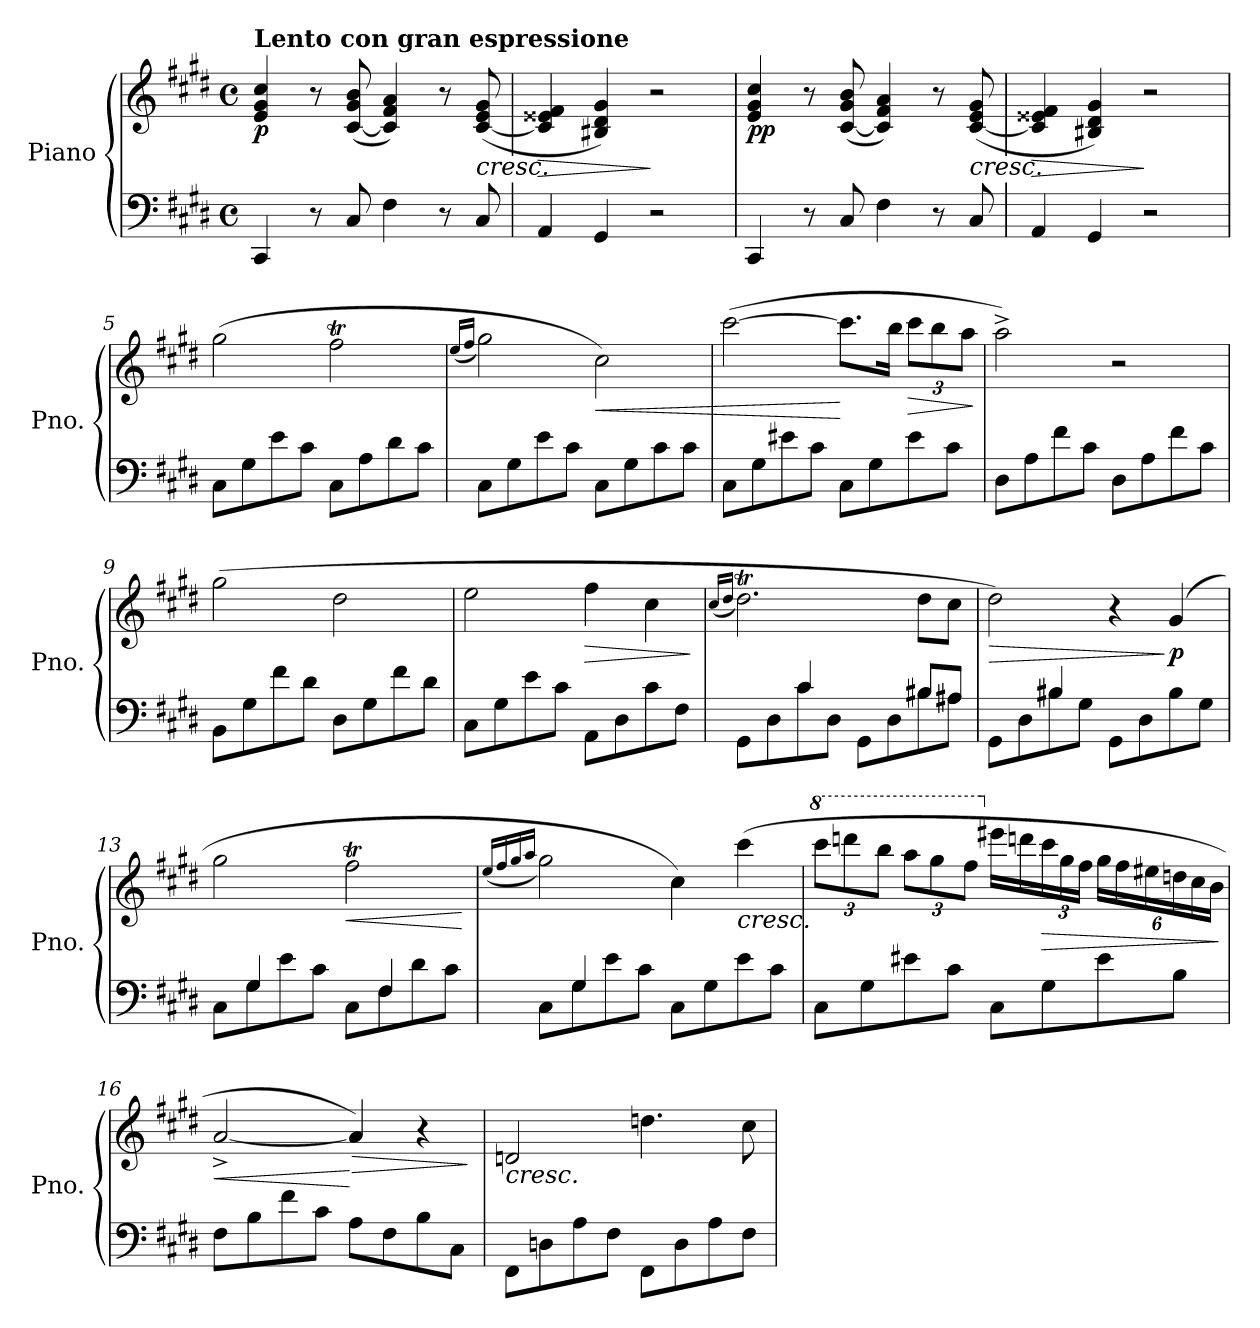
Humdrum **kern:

**kern	**kern	**dynam
*part1	*part1	*part1
*staff2	*staff1	*staff1/2
*I"Piano	*	*
*I'Pno.	*	*
*clefF4	*clefG2	*
*k[f#c#g#d#]	*k[f#c#g#d#]	*
*M4/4	*M4/4	*
*met(c)	*met(c)	*
=1	=1	=1
!	!LO:TX:a:B:t=Lento con gran espressione	!
!	!	!LO:DY:b
4CC#/	4e/ 4g#/ 4cc#/	p
8r	8r	.
8C#/	(>[8c#/ 8g#/ 8b/	.
4F#\	4c#/] 4f#/ 4a/)	.
8r	8r	.
!	!	!LO:HP:b
8C#/	(>[8c#/ 8e/ 8g#/	<
=2	=2	=2
!	!	!LO:HP:b
4AA/	4c#/] 4e##X/ 4f#/	>
4GG#/	4B#X/ 4d#/ 4g#/)	[
2r	2r	]
=3	=3	=3
!	!	!LO:DY:b
4CC#/	4e/ 4g#/ 4cc#/	pp
8r	8r	.
8C#/	(>[8c#/ 8g#/ 8b/	.
4F#\	4c#/] 4f#/ 4a/)	.
8r	8r	.
!	!	!LO:HP:b
8C#/	(>[8c#/ 8e/ 8g#/	<
=4	=4	=4
!	!	!LO:HP:b
4AA/	4c#/] 4e##X/ 4f#/	>
4GG#/	4B#X/ 4d#/ 4g#/)	[
2r	2r	]
!!LO:LB:g=z
=5	=5	=5
8C#\L	(>2gg#\	.
8G#<\	.	.
8e\	.	.
8c#\J	.	.
8C#\L	2ff#T\	.
8A<\	.	.
8d#\	.	.
8c#\J	.	.
=6	=6	=6
.	(<16qee/LL	.
.	16qff#/JJ	.
8C#\L	2gg#\)	.
8G#\	.	.
8e\	.	.
8c#\J	.	.
!	!	!LO:HP:b
8C#\L	2cc#\)	<
8G#\	.	.
8c#\	.	.
8c#\J	.	.
=7	=7	=7
8C#\L	(>[2ccc#\	.
8G#\	.	.
8e#X\	.	.
8c#\J	.	.
8C#\L	8.ccc#\L]	[
8G#\	.	.
.	16bb\Jk	.
*	*Xbrackettup	*
!	!	!LO:HP:b
8e#\	12ccc#\L	>
.	12bb\	.
8c#\J	.	.
.	12aa\J	.
.	.	]
=8	=8	=8
8D#\L	2aa^\)	.
8A<\	.	.
8f#\	.	.
8c#\J	.	.
8D#\L	2r	.
8A\	.	.
8f#\	.	.
8c#\J	.	.
!!LO:LB:g=z
=9	=9	=9
8BB\L	(>2gg#\	.
8G#<\	.	.
8f#\	.	.
8d#\J	.	.
8D#\L	2dd#\	.
8G#\	.	.
8f#\	.	.
8d#\J	.	.
=10	=10	=10
8C#\L	2ee\	.
8G#<\	.	.
8e\	.	.
8c#\J	.	.
!	!	!LO:HP:b
8AA\L	4ff#\	>
8D#\	.	.
8c#\	4cc#\	.
8F#\J	.	.
.	.	]
=11	=11	=11
.	(<16qcc#/LL	.
.	16qdd#/JJ	.
*^	*	*
8GG#\L	4ryy	2.dd#t\)	.
8D#\	.	.	.
8c#\	4c#/	.	.
8D#\J	.	.	.
8GG#\L	4ryy	.	.
8D#\	.	.	.
8B#X\	8B#/L	8dd#\L	.
8A#X\J	8A#/J	8cc#\J	.
=12	=12	=12	=12
!	!	!	!LO:HP:b
8GG#\L	4ryy	2dd#\)	>
8D#\	.	.	.
8B#X\	4B#/	.	.
8G#\J	.	.	.
8GG#\L	2ryy	4r	.
8D#\	.	.	.
!	!	!	!LO:DY:n=1:b
8B#\	.	(>4g#/	] p
8G#\J	.	.	.
!!LO:LB:g=z
=13	=13	=13	=13
8C#\L	8ryy	2gg#\	.
8G#\	4G#/	.	.
8e\	.	.	.
8c#\J	4ryy	.	.
!	!	!	!LO:HP:b
8C#\L	.	2ff#T\	<
8F#\	4F#/	.	.
8d#\	.	.	.
8c#\J	8ryy	.	.
*v	*v	*	*
.	.	[
=14	=14	=14
.	(<16qee/LL	.
.	16qff#/	.
.	16qgg#/	.
.	16qaa/JJ	.
*^	*	*
8C#\L	8ryy	2gg#\)	.
8G#\	4G#/	.	.
8e\	.	.	.
8c#\J	2ryy	.	.
8C#\L	.	4cc#\)	.
8G#\	.	.	.
!	!	!LO:TX:b:i:t=cresc.	!
8e\	.	(>4ccc#\	.
8c#\J	8ryy	.	.
*v	*v	*	*
=15	=15	=15
*	*8va	*
8C#\L	12cccc#\L	.
.	12ddddn\	.
8G#\	.	.
.	12bbb\J	.
8e#X\	12aaa\L	.
.	12ggg#\	.
8c#\J	.	.
.	12fff#\J	.
*	*X8va	*
8C#\L	16eee#X\LL	.
.	16dddn\	.
!	!	!LO:HP:b
8G#\	24ccc#\	>
.	24gg#\	.
.	24ff#\JJ	.
8e#\	24gg#\LL	.
.	24ff#\	.
.	24ee#X\	.
8B\J	24ddn\	.
.	24cc#\	.
.	24b\JJ	.
.	.	]
!!LO:PB:g=z
=16	=16	=16
!	!	!LO:HP:b
8F#\L	[2a^/	<
8B\	.	.
8f#\	.	.
8c#\J	.	.
!	!	!LO:HP:n=1:b
8A\L	4a/])	[ >
8F#<\	.	.
8B<\	4r	.
8C#<\J	.	.
.	.	]
=17	=17	=17
!	!LO:TX:b:i:t=cresc.	!
8FF#\L	2dn/	.
8Dn<\	.	.
8A\	.	.
8F#\J	.	.
8FF#\L	4.ddn\	.
8D\	.	.
8A\	.	.
8F#\J	8cc#\	.
=	=	=
*-	*-	*-
